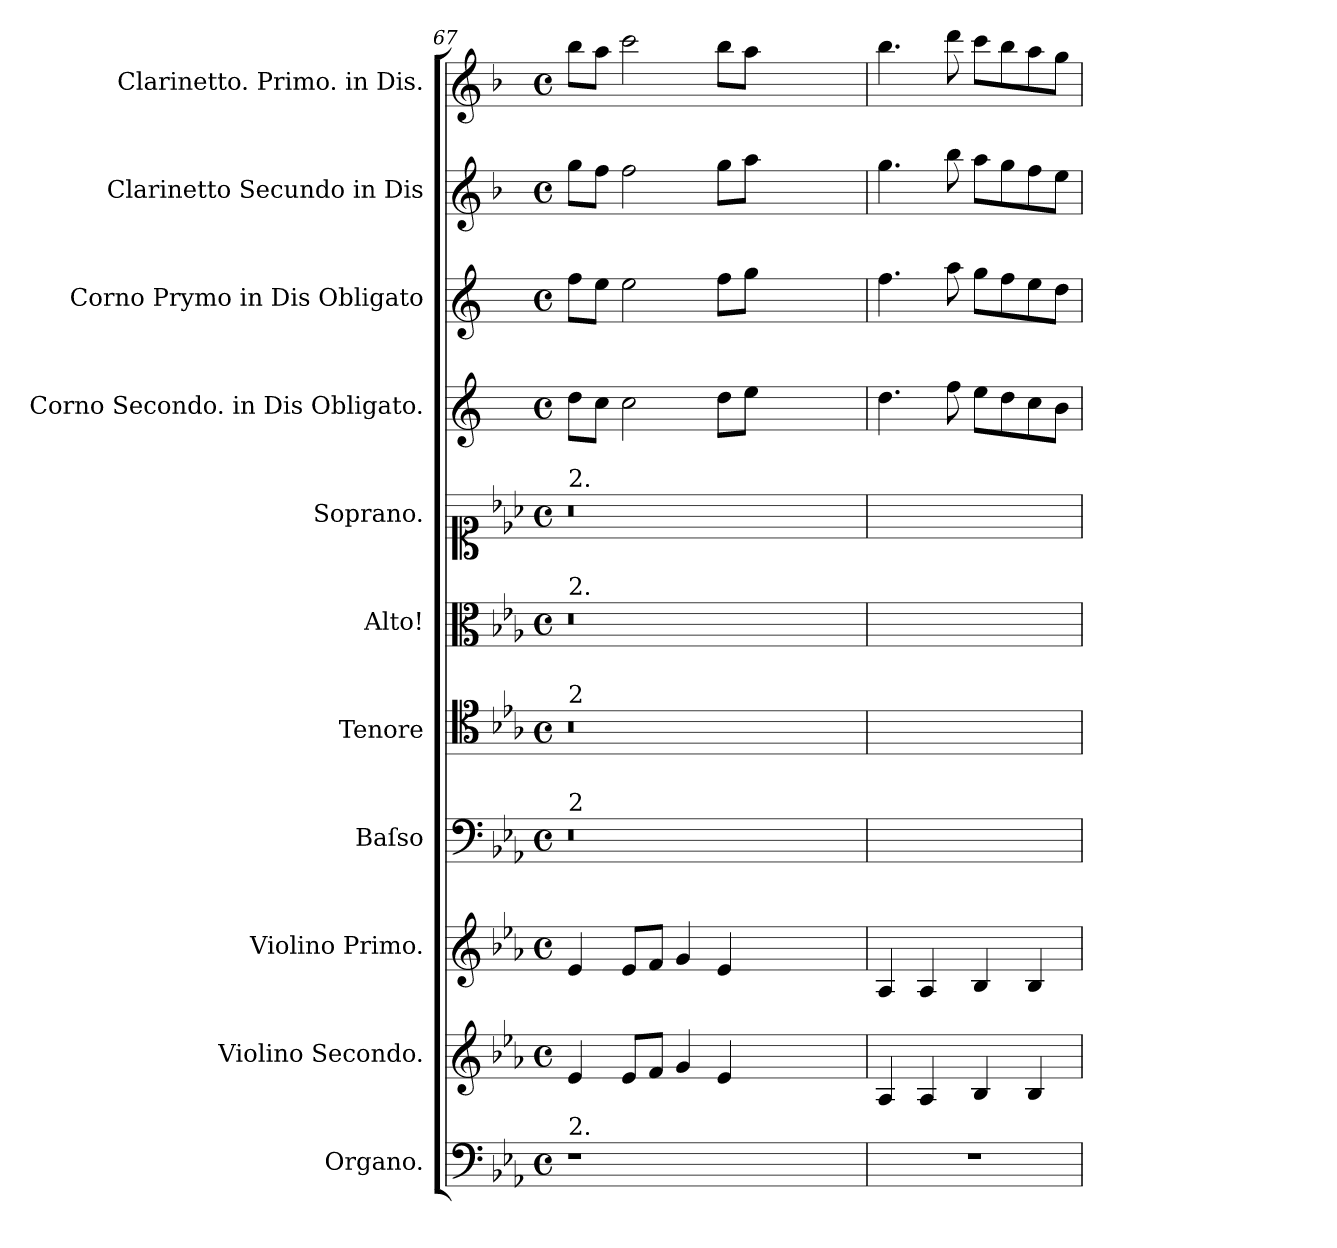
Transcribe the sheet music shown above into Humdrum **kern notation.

**kern	**kern	**kern	**kern	**kern	**kern	**kern	**kern	**kern	**kern	**kern
*part11	*part10	*part9	*part8	*part7	*part6	*part5	*part4	*part3	*part2	*part1
*staff11	*staff10	*staff9	*staff8	*staff7	*staff6	*staff5	*staff4	*staff3	*staff2	*staff1
*I"Organo.	*I"Violino Secondo.	*I"Violino Primo.	*I"Baſso	*I"Tenore	*I"Alto!	*I"Soprano.	*I"Corno Secondo. in Dis Obligato.	*I"Corno Prymo in Dis Obligato	*I"Clarinetto Secundo in Dis	*I"Clarinetto. Primo. in Dis.
*I'org	*I'vl2	*I'vl1	*I'B	*I'T	*I'A	*I'S	*I'cor2	*I'cor1	*I'Cl.	*I'Cl.
*clefF4	*clefG2	*clefG2	*clefF4	*clefC4	*clefC3	*clefC1	*clefG2	*clefG2	*clefG2	*clefG2
*	*	*	*	*	*	*	*ITrd5c9	*ITrd5c9	*ITrd1c2	*ITrd1c2
*k[b-e-a-]	*k[b-e-a-]	*k[b-e-a-]	*k[b-e-a-]	*k[b-e-a-]	*k[b-e-a-]	*k[b-e-a-]	*k[b-e-a-]	*k[b-e-a-]	*k[b-e-a-]	*k[b-e-a-]
*M4/4	*M4/4	*M4/4	*M4/4	*M4/4	*M4/4	*M4/4	*M4/4	*M4/4	*M4/4	*M4/4
*met(c)	*met(c)	*met(c)	*met(c)	*met(c)	*met(c)	*met(c)	*met(c)	*met(c)	*met(c)	*met(c)
=67	=67	=67	=67	=67	=67	=67	=67	=67	=67	=67
!	!	!	!	!	!	!LO:TX:a:t=2.	!	!	!	!
!	!	!	!	!	!LO:TX:a:t=2.	!	!	!	!	!
!	!	!	!	!LO:TX:a:t=2	!	!	!	!	!	!
!	!	!	!LO:TX:a:t=2	!	!	!	!	!	!	!
!LO:TX:a:t=2.	!	!	!	!	!	!	!	!	!	!
1r	4e-/	4e-/	0r	0r	0r	0r	8f\L	8a-\L	8ff\L	8aa-\L
.	.	.	.	.	.	.	8e-\J	8g\J	8ee-\J	8gg\J
.	8e-/L	8e-/L	.	.	.	.	2e-\	2g\	2ee-\	2bb-\
.	8f/J	8f/J	.	.	.	.	.	.	.	.
.	4g/	4g/	.	.	.	.	.	.	.	.
.	4e-/	4e-/	.	.	.	.	8f\L	8a-\L	8ff\L	8aa-\L
.	.	.	.	.	.	.	8g\J	8b-\J	8gg\J	8gg\J
1ryy	1ryy	1ryy	.	.	.	.	1ryy	1ryy	1ryy	1ryy
=68	=68	=68	=68	=68	=68	=68	=68	=68	=68	=68
1r	4A-/	4A-/	1ryy	1ryy	1ryy	1ryy	4.f\	4.a-\	4.ff\	4.aa-\
.	4A-/	4A-/	.	.	.	.	.	.	.	.
.	.	.	.	.	.	.	8a-\	8cc\	8aa-\	8ccc\
.	4B-/	4B-/	.	.	.	.	8g\L	8b-\L	8gg\L	8bb-\L
.	.	.	.	.	.	.	8f\	8a-\	8ff\	8aa-\
.	4B-/	4B-/	.	.	.	.	8e-\	8g\	8ee-\	8gg\
.	.	.	.	.	.	.	8d\J	8f\J	8dd\J	8ff\J
=	=	=	=	=	=	=	=	=	=	=
*-	*-	*-	*-	*-	*-	*-	*-	*-	*-	*-
